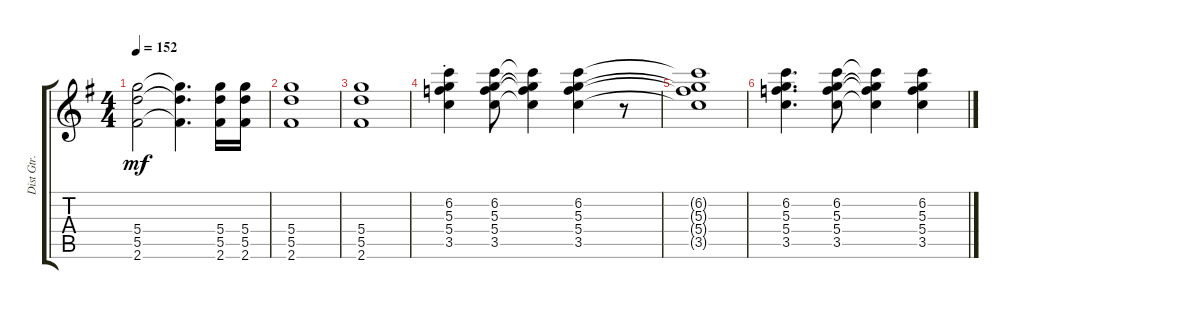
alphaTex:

\track ("Dist Gtr." "Dist Gtr.") {instrument distortionguitar}
\staff {score tabs}
\tuning (E4 B3 G4 D4 A3 E3) {hide}
\ts (4 4)
\tempo 152
\clef g2
\ks g
(5.4{t} 5.5{t} 2.6{t}).2{dy mf} (5.4{t} 5.5{t} 2.6{t}).4{d} (5.4 5.5 2.6).16 (5.4 5.5 2.6).16 |
(5.4 5.5 2.6).1 |
(5.4 5.5 2.6).1 |
(6.2{st} 5.3{st} 5.4{st} 3.5{st}).4 (6.2 5.3 5.4 3.5).8 (6.2{t} 5.3{t} 5.4{t} 3.5{t}).4 (6.2 5.3 5.4 3.5).4 r.8 |
(6.2{t} 5.3{t} 5.4{t} 3.5{t}).1 |
(6.2 5.3 5.4 3.5).4{d} (6.2 5.3 5.4 3.5).8 (6.2{t} 5.3{t} 5.4{t} 3.5{t}).4 (6.2 5.3 5.4 3.5).4
